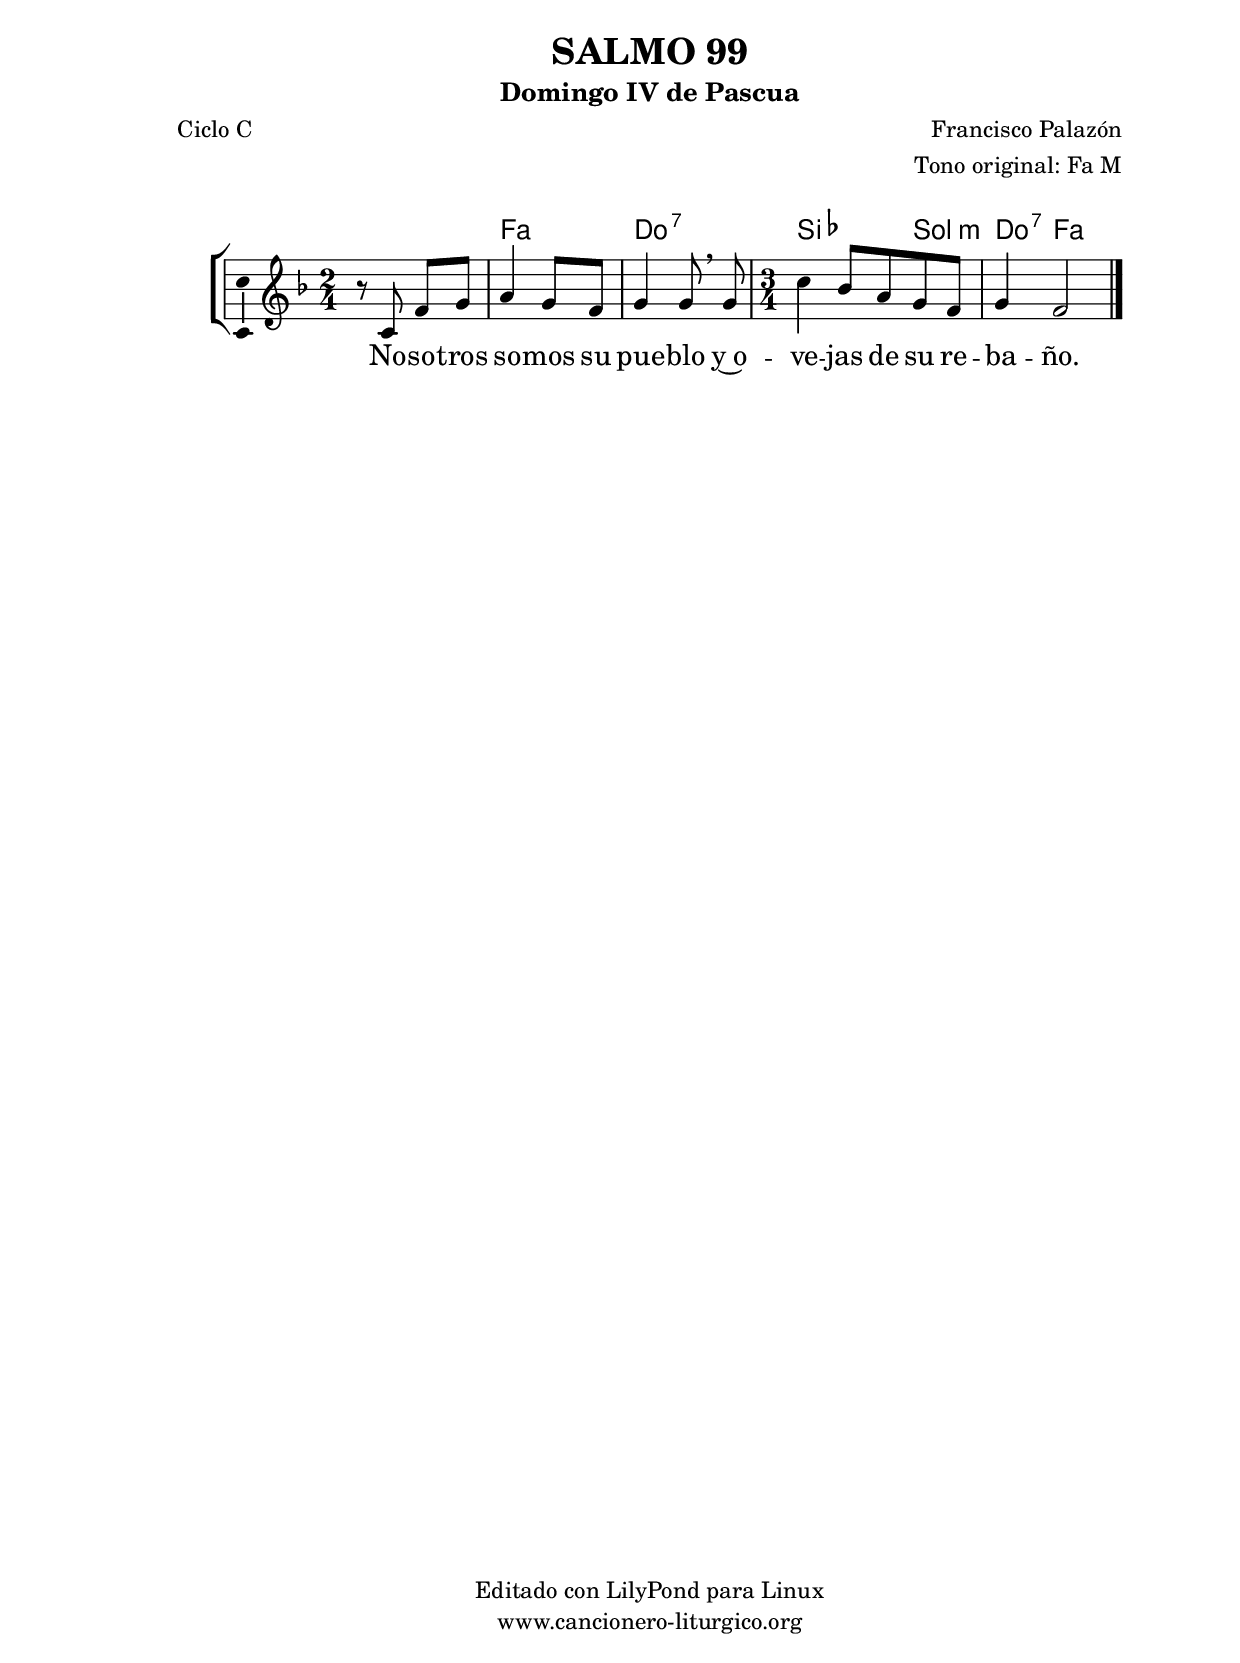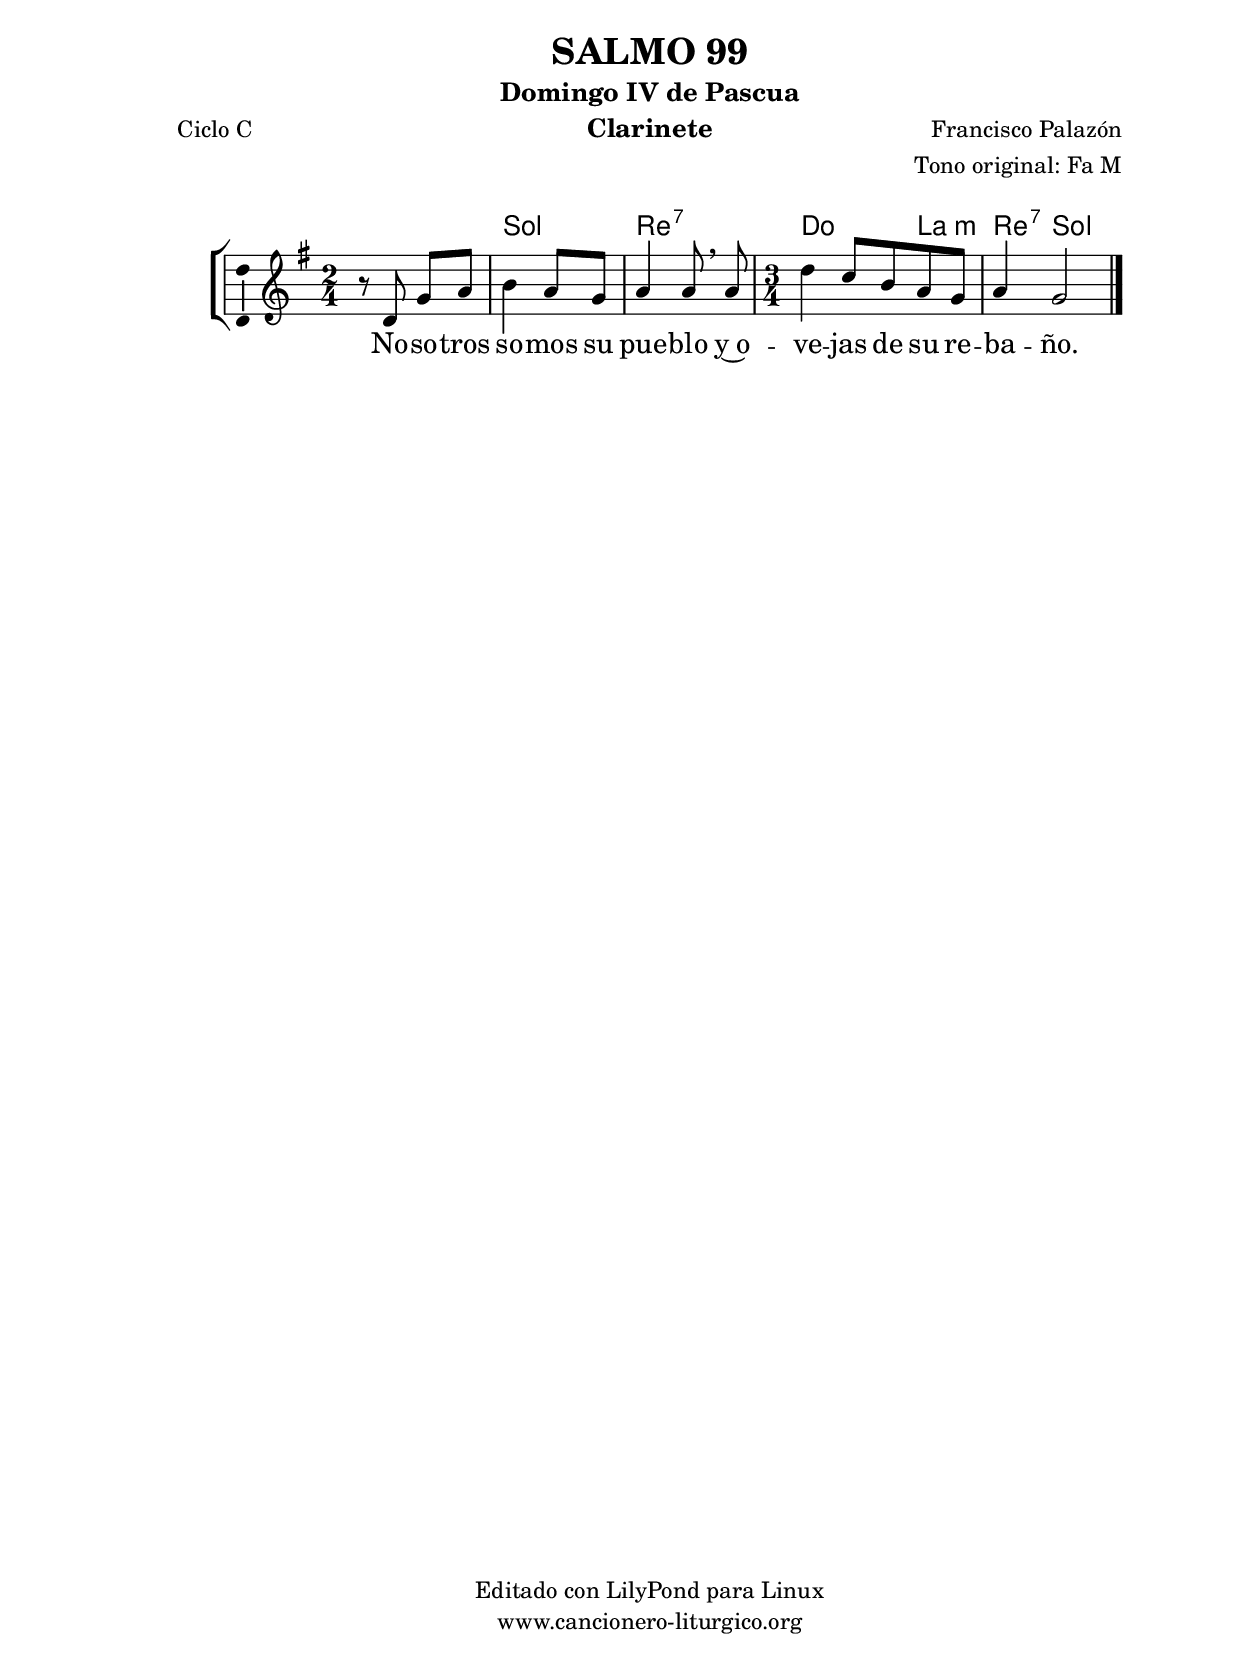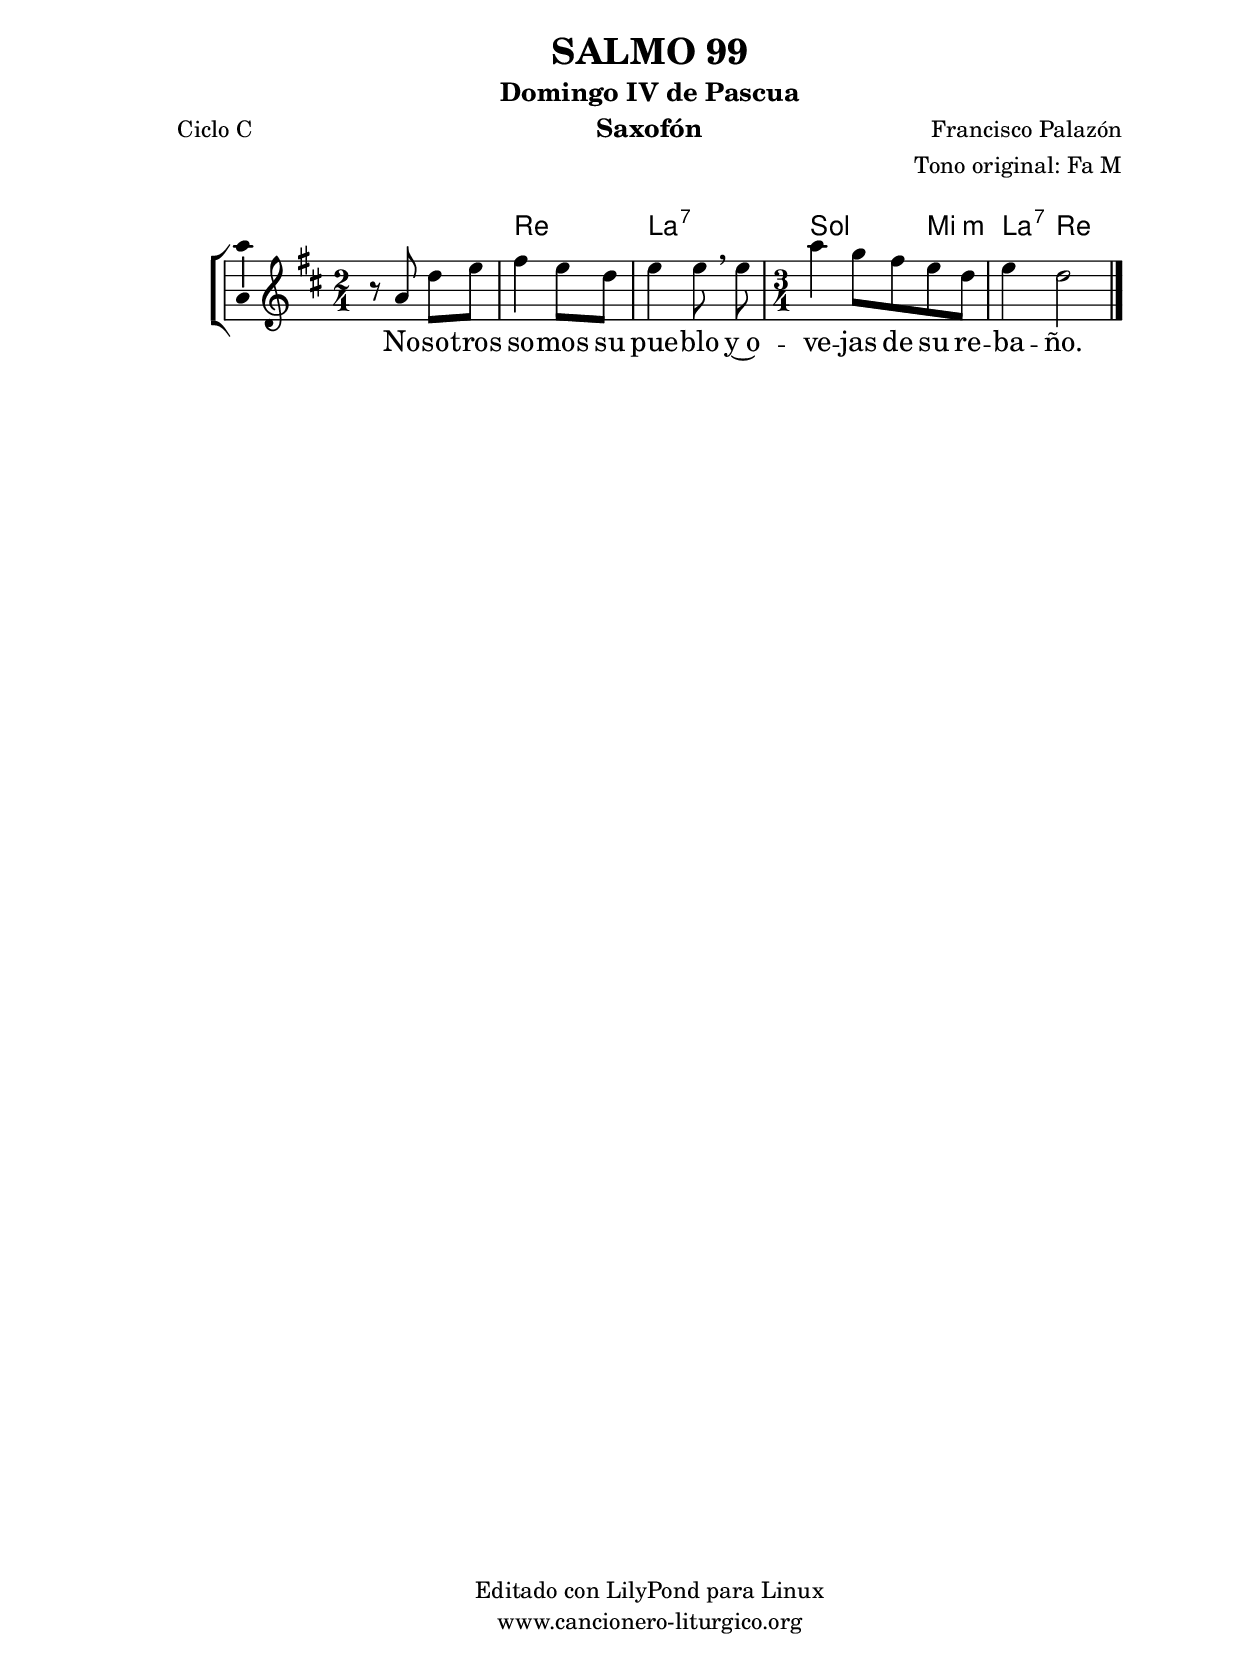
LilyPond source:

%
%para convertir .midi en .wav:
%timidity filename.midi -Ow -o finename.wav
%
%
%Para convertir de .wav a .mp3:
%lame -h -m j filename.wav
%
%
%para escuchar el midi:
%timidity nombrefichero.midi
%


%versión de lilypond para la que se ha escrito esta partitura:
\version "2.16.0"

	%Tamaño papel
	#(set-default-paper-size "a4")
	%Tamaño partitura
	#(set-global-staff-size 20)
	%No responde al pulsar sobre una nota
	#(ly:set-option 'point-and-click #f)

%parámetros del encabezamiento:
\header {
	title = "SALMO 99"
	subtitle = "Domingo IV de Pascua"
	composer = "Francisco Palazón"
	poet = "Ciclo C"
	meter = ""
	arranger = "Tono original: Fa M"
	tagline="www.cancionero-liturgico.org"
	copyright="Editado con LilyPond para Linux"
	}

%parámetros asociados al papel:
\paper  {
	oddHeaderMarkup = \markup {\fill-line { \on-the-fly #not-first-page \fromproperty #'header:title \on-the-fly #not-first-page \fromproperty #'header:composer }}
	evenHeaderMarkup = \markup {\fill-line { \fromproperty #'header:composer \fromproperty #'header:title }}
	#(set-paper-size "a4")
	print-page-number = ##f
	first-page-number = 1
	print-first-page-number = ##f
%	head-separation = 3.0 \cm
	top-margin = 2.0 \cm
	bottom-margin = 0.5\cm
%%%	bottom-margin = -1.0\cm
	left-margin = 3.0 \cm
	line-width = 16.0 \cm 
	indent = 8\mm
	interscoreline = 2.\mm
	between-system-space = 15\mm
%	para que las partituras no llenen la hoja:
	ragged-bottom = ##t
%	idem para la última hoja:
	ragged-last-bottom = ##f
%	para que las partituras llenen el ancho del papel:
	ragged-last = ##f
	after-title-space = 2.5 \cm
%page-count=1
%system-count=8

	%Flexible Vertical Spacing
%	markup-markup-spacing =
%	#'((basic-distance . 15) (minimum-distance . 15) (padding . 3))
	markup-system-spacing =
	#'((basic-distance . 15) (minimum-distance . 15) (padding . 3))
	system-system-spacing =
	#'((basic-distance . 15) (minimum-distance . 15) (padding . 3))
	score-system-spacing =
	#'((basic-distance . 15) (minimum-distance . 15) (padding . 5))
%	top-system-spacing = % header
%	#'((basic-distance . 8) (minimum-distance . 0) (padding . 3))
%	top-markup-spacing =
%	#'((basic-distance . 20) (minimum-distance . 20) (padding . 3))
	last-bottom-spacing = % footer
	#'((basic-distance . 5) (minimum-distance . 5) (padding . 3))
%	score-markup-spacing =
%	#'((basic-distance . 16) (minimum-distance . 13) (padding . 3))

	}


%parámetros que afectan a toda la partitura:
global =  {
	%clave de sol (G):
	\clef G
	%armadura:
%	\transpose f a
	\key f \major
	\tempo 4=90
	\set Score.tempoHideNote = ##t
	}


acordes = {
	\italianChords
	\chordmode {
%	\transpose f a
{

s2
f2 c:7 bes g4:m c:7 f2

	}
	}
}

melodia = 
%	\transpose f a
{
	\relative c'{

\time 2/4
r8 c8 f g
a4 g8 f
g4 g8 \breathe g8
\time 3/4
c4 bes8 a g f
g4 f2

	\bar "|."
	}
	}


texto = \lyricmode {
No -- so -- tros so -- mos su pue -- blo
y~o -- ve -- jas de su re -- ba -- ño.
	}


acordesStaff = \context ChordNames = acordesStaff <<
	\set chordChanges = ##t
	\acordes
	>>


vozStaff = \context Voice = vozStaff
\with {\consists "Ambitus_engraver"}
<<
%	\set Staff.instrumentName = ""
%	\set Staff.shortInstrumentName = ""
%	\set Staff.midiInstrument = #"clarinet"
%	\set Staff.midiInstrument = #"cello"
%	\set Staff.midiInstrument = #"flute"
	\set Staff.midiInstrument = #"electric guitar (jazz)"
%	\set Staff.midiInstrument = #"english horn"
%	\set Staff.midiInstrument = #"violin"
%	\set Staff.midiInstrument = #"glockenspiel"
	\set Staff.midiMinimumVolume = #0.7
	\set Staff.midiMaximumVolume = #0.9
	\global
	\melodia
	>>


textoStaff = \context Lyrics = textoStaff <<
	\lyricsto vozStaff \texto
	>>

\book {
	\score {
		\context ChoirStaff {
			\override StaffGroup.SystemStartBracket #'collapse-height = #1
			\override Score.SystemStartBar #'collapse-height = #1
			<<
			\acordesStaff
			\vozStaff
			\textoStaff
			>>
			}
		\layout {
	    		\context {
				\Lyrics
				\override LyricText #'font-size = #2
				}
	   		 \context {
				\Score
				%fontSize = #3
				\override StaffSymbol #'staff-space = #(magstep +3)
				%\override Beam #'thickness = #0.55
				%\override SpacingSpanner #'spacing-increment = #1.0
				%\override Slur #'height-limit = #1.5
				}
			}
		}
	\score {
		\unfoldRepeats
		\context ChoirStaff {
			<<
			\acordesStaff
			\vozStaff
			>>
			}
		\midi {
	  		\context {
	  			\Score
				tempoWholesPerMinute = #(ly:make-moment 70 4)
				}
			}
		}
	}

%Partitura para clarinete
#(define output-suffix "C")
\book {
	\header{
		instrument = "Clarinete"
		}
	\score {
		\context ChoirStaff {
			\override StaffGroup.SystemStartBracket #'collapse-height = #1
			\override Score.SystemStartBar #'collapse-height = #1
\transpose c d
			<<
			\acordesStaff
			\vozStaff
			\textoStaff
			>>
			}
		\layout {
	    		\context {
				\Lyrics
				\override LyricText #'font-size = #2
				}
	   		 \context {
				\Score
				%fontSize = #3
				\override StaffSymbol #'staff-space = #(magstep +3)
				%\override Beam #'thickness = #0.55
				%\override SpacingSpanner #'spacing-increment = #1.0
				%\override Slur #'height-limit = #1.5
				}
			}
		}
	}

%Partitura para saxofón
#(define output-suffix "S")
\book {
	\header{
		instrument = "Saxofón"
		}
	\score {
		\context ChoirStaff {
			\override StaffGroup.SystemStartBracket #'collapse-height = #1
			\override Score.SystemStartBar #'collapse-height = #1
\transpose c a
			<<
			\acordesStaff
			\vozStaff
			\textoStaff
			>>
			}
		\layout {
	    		\context {
				\Lyrics
				\override LyricText #'font-size = #2
				}
	   		 \context {
				\Score
				%fontSize = #3
				\override StaffSymbol #'staff-space = #(magstep +3)
				%\override Beam #'thickness = #0.55
				%\override SpacingSpanner #'spacing-increment = #1.0
				%\override Slur #'height-limit = #1.5
				}
			}
		}
	}

